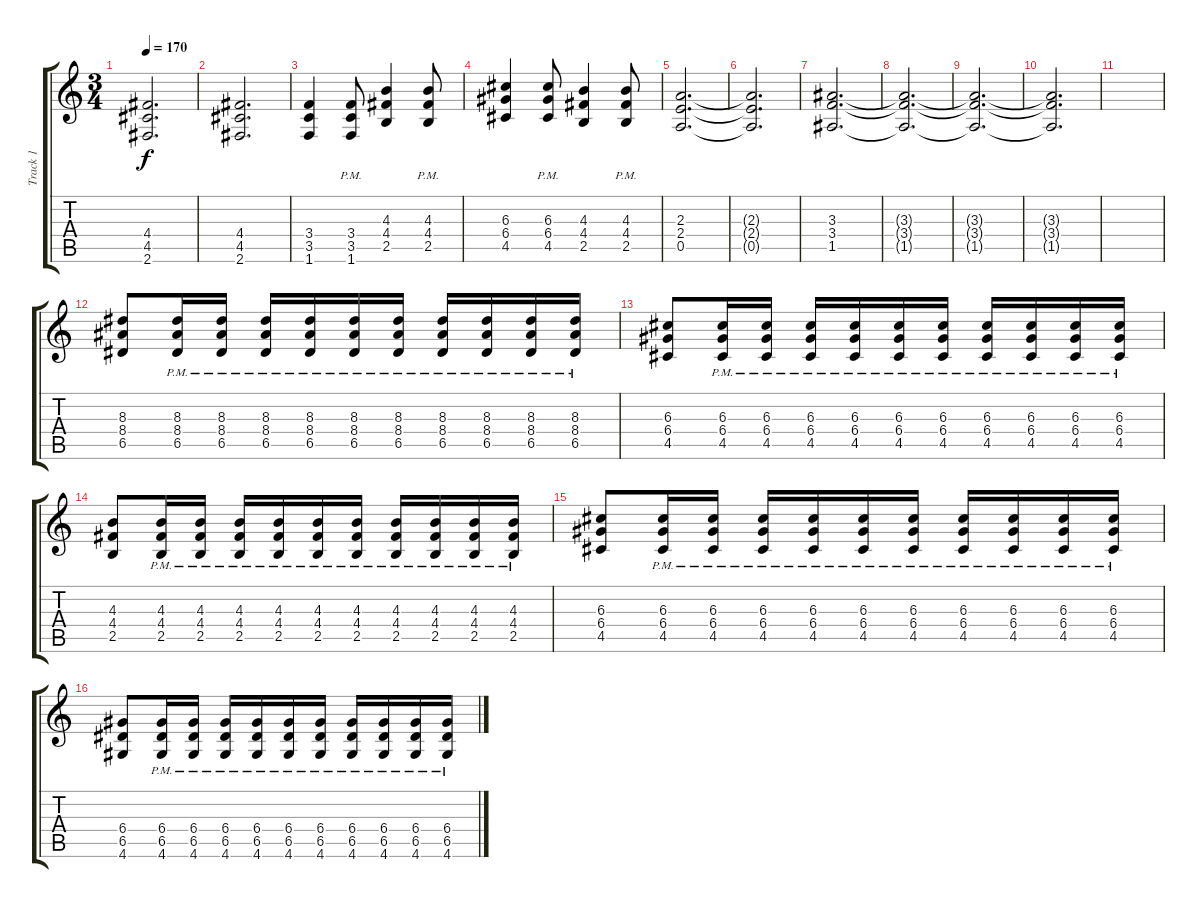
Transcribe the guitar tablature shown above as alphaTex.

\track ("Track 1" "Track 1") {instrument overdrivenguitar}
\staff {score tabs}
\tuning (E4 B3 G3 D3 A2 E2) {hide}
\ts (3 4)
\tempo 170
\clef g2
\ks c
(4.4 4.5 2.6).2{d dy f} |
(4.4 4.5 2.6).2{d} |
(3.4 3.5 1.6).4 (3.4{pm} 3.5{pm} 1.6{pm}).8 (4.3 4.4 2.5).4 (4.3{pm} 4.4{pm} 2.5{pm}).8 |
(6.3 6.4 4.5).4 (6.3{pm} 6.4{pm} 4.5{pm}).8 (4.3 4.4 2.5).4 (4.3{pm} 4.4{pm} 2.5{pm}).8 |
(2.3 2.4 0.5).2{d} |
(2.3{t} 2.4{t} 0.5{t}).2{d} |
(3.3 3.4 1.5).2{d} |
(3.3{t} 3.4{t} 1.5{t}).2{d} |
(3.3{t} 3.4{t} 1.5{t}).2{d} |
(3.3{t} 3.4{t} 1.5{t}).2{d} |
|
(8.3 8.4 6.5).8 (8.3{pm} 8.4{pm} 6.5{pm}).16 (8.3{pm} 8.4{pm} 6.5{pm}).16 (8.3{pm} 8.4{pm} 6.5{pm}).16 (8.3{pm} 8.4{pm} 6.5{pm}).16 (8.3{pm} 8.4{pm} 6.5{pm}).16 (8.3{pm} 8.4{pm} 6.5{pm}).16 (8.3{pm} 8.4{pm} 6.5{pm}).16 (8.3{pm} 8.4{pm} 6.5{pm}).16 (8.3{pm} 8.4{pm} 6.5{pm}).16 (8.3{pm} 8.4{pm} 6.5{pm}).16 |
(6.3 6.4 4.5).8 (6.3{pm} 6.4{pm} 4.5{pm}).16 (6.3{pm} 6.4{pm} 4.5{pm}).16 (6.3{pm} 6.4{pm} 4.5{pm}).16 (6.3{pm} 6.4{pm} 4.5{pm}).16 (6.3{pm} 6.4{pm} 4.5{pm}).16 (6.3{pm} 6.4{pm} 4.5{pm}).16 (6.3{pm} 6.4{pm} 4.5{pm}).16 (6.3{pm} 6.4{pm} 4.5{pm}).16 (6.3{pm} 6.4{pm} 4.5{pm}).16 (6.3{pm} 6.4{pm} 4.5{pm}).16 |
(4.3 4.4 2.5).8 (4.3{pm} 4.4{pm} 2.5{pm}).16 (4.3{pm} 4.4{pm} 2.5{pm}).16 (4.3{pm} 4.4{pm} 2.5{pm}).16 (4.3{pm} 4.4{pm} 2.5{pm}).16 (4.3{pm} 4.4{pm} 2.5{pm}).16 (4.3{pm} 4.4{pm} 2.5{pm}).16 (4.3{pm} 4.4{pm} 2.5{pm}).16 (4.3{pm} 4.4{pm} 2.5{pm}).16 (4.3{pm} 4.4{pm} 2.5{pm}).16 (4.3{pm} 4.4{pm} 2.5{pm}).16 |
(6.3 6.4 4.5).8 (6.3{pm} 6.4{pm} 4.5{pm}).16 (6.3{pm} 6.4{pm} 4.5{pm}).16 (6.3{pm} 6.4{pm} 4.5{pm}).16 (6.3{pm} 6.4{pm} 4.5{pm}).16 (6.3{pm} 6.4{pm} 4.5{pm}).16 (6.3{pm} 6.4{pm} 4.5{pm}).16 (6.3{pm} 6.4{pm} 4.5{pm}).16 (6.3{pm} 6.4{pm} 4.5{pm}).16 (6.3{pm} 6.4{pm} 4.5{pm}).16 (6.3{pm} 6.4{pm} 4.5{pm}).16 |
(6.4 6.5 4.6).8 (6.4{pm} 6.5{pm} 4.6{pm}).16 (6.4{pm} 6.5{pm} 4.6{pm}).16 (6.4{pm} 6.5{pm} 4.6{pm}).16 (6.4{pm} 6.5{pm} 4.6{pm}).16 (6.4{pm} 6.5{pm} 4.6{pm}).16 (6.4{pm} 6.5{pm} 4.6{pm}).16 (6.4{pm} 6.5{pm} 4.6{pm}).16 (6.4{pm} 6.5{pm} 4.6{pm}).16 (6.4{pm} 6.5{pm} 4.6{pm}).16 (6.4{pm} 6.5{pm} 4.6{pm}).16
